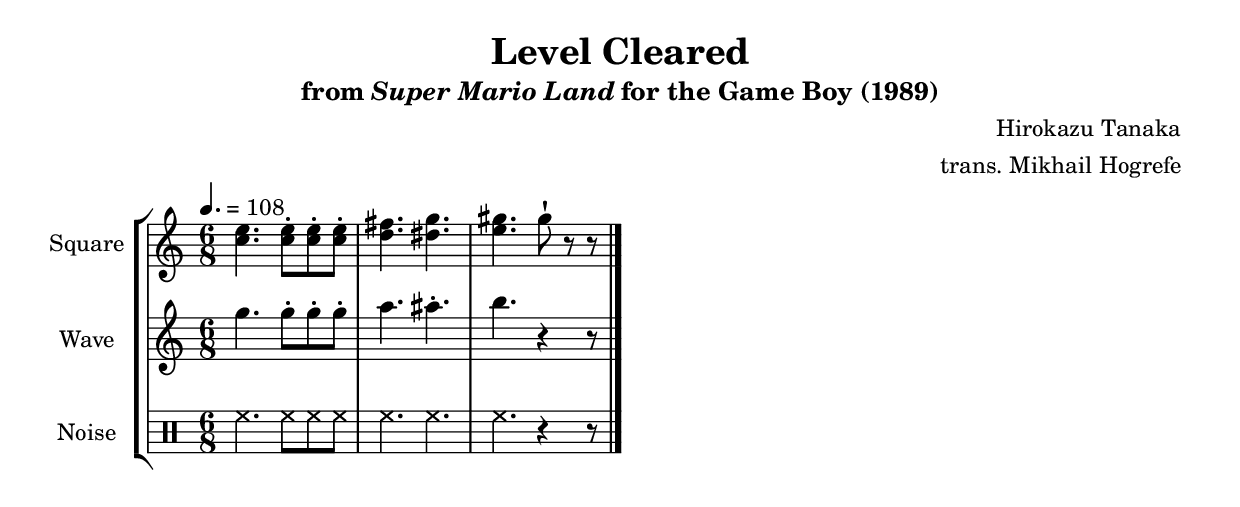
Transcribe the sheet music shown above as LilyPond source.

\version "2.22.0"

smaller = {
    \set fontSize = #-3
    \override Stem #'length-fraction = #0.56
    \override Beam #'thickness = #0.2688
    \override Beam #'length-fraction = #0.56
}

\book {
    \header {
        title = "Level Cleared"
        subtitle = \markup { "from" {\italic "Super Mario Land"} "for the Game Boy (1989)" }
        composer = "Hirokazu Tanaka"
        arranger = "trans. Mikhail Hogrefe"
    }

    \score {
        {
            \new StaffGroup <<
                \new Staff \relative c'' {
                    \set Staff.instrumentName = "Square"
                    \set Staff.shortInstrumentName = "S."
\time 6/8
\tempo 4. = 108
\key c \major
<c e>4. 8-. 8-. 8-. |
<d fis>4. <dis g> |
<e gis>4. gis8-! r r |
\bar "|."
                }

                \new Staff \relative c''' {
                    \set Staff.instrumentName = "Wave"
                    \set Staff.shortInstrumentName = "W."
\key c \major
g4. g8-. g-. g-. |
a4. ais-. |
b4. r4 r8 |
                }

                \new DrumStaff {
                    \drummode {
                        \set Staff.instrumentName="Noise"
                        \set Staff.shortInstrumentName="N."
hh4. hh8 hh hh |
hh4. hh |
hh4. r4 r8 |
                    }
                }
            >>
        }
        \layout {
            \context {
                \Staff
                \RemoveEmptyStaves
            }
            \context {
                \DrumStaff
                \RemoveEmptyStaves
            }
        }
    }
}
